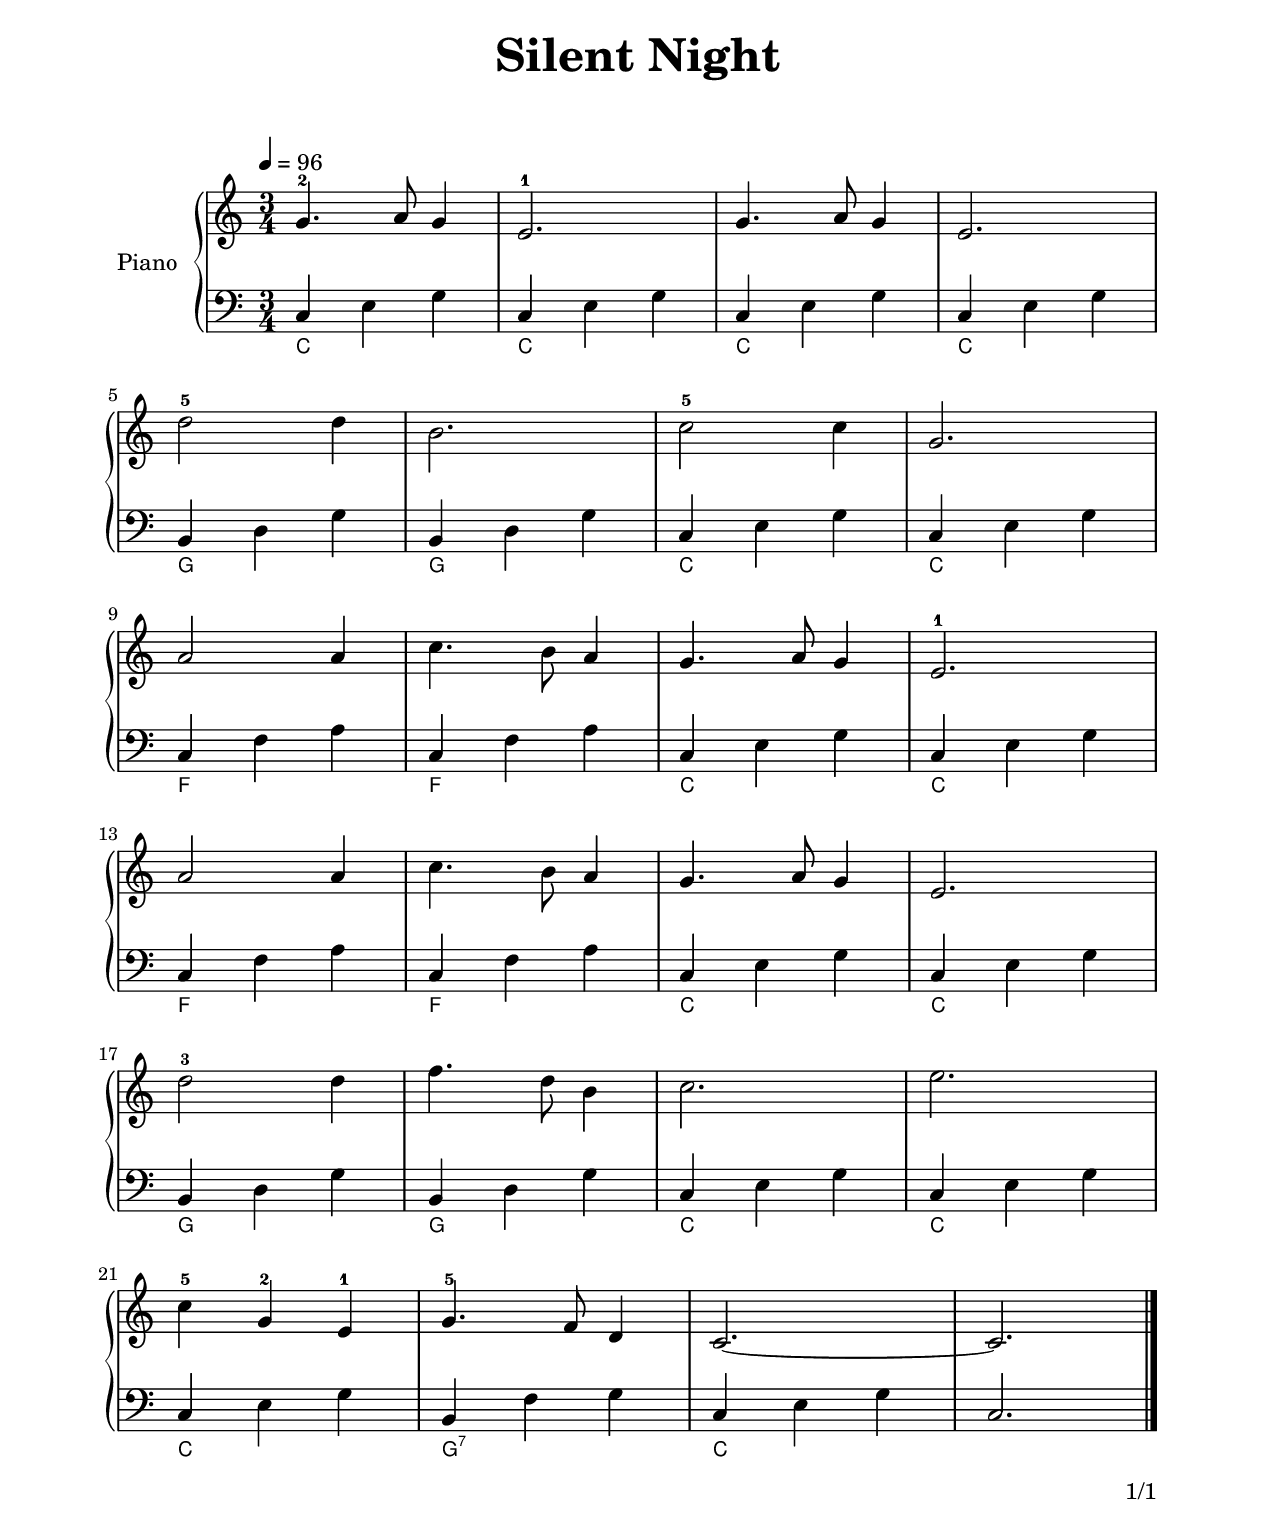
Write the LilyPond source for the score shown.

\version "2.24.3"
\include "../settings.v1.ly"

\header {
  title = \markup \override #'((font-size . 6)) "Silent Night"
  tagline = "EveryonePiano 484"
}

\paper {
  total-page = 1
}

\markup \vspace #1.5

C      = { c4  e4 g4 }
F      = { c4  f4 a4 }
G      = { b,4 d4 g4 }
Gseven = { b,4 f4 g4 }

\score {
  \new PianoStaff \with {
    instrumentName = "Piano"
  } <<
    \new Staff {
      \tempo 4 = 96
      \clef treble
      \key c \major
      \time 3/4
      
      g'4.^2 a'8 g'4  | e'2.^1 | g'4. a'8 g'4  | e'2. | \break
      d''2^5     d''4 | b'2.   | c''2^5   c''4 | g'2. | \break
      
      a'2    a'4  | c''4. b'8  a'4 | g'4. a'8 g'4 | e'2.^1 | \break
      a'2    a'4  | c''4. b'8  a'4 | g'4. a'8 g'4 | e'2.   | \break
      d''2^3 d''4 | f''4. d''8 b'4 | c''2.        | e''2.  | \break
      
      c''4^5 g'4^2 e'4^1 | g'4.^5 f'8 d'4 | c'2.~ | c'2. | \bar "|."
    }
    \new Staff {
      \clef bass
      \key c \major
      \time 3/4
      
      \C | \C | \C | \C |
      \G | \G | \C | \C |
      
      \F | \F | \C | \C |
      \F | \F | \C | \C |
      \G | \G | \C | \C |
      
      \C | \Gseven | \C | c2. |
    }
    \chords {
      c2. | c2. | c2. | c2. |
      g2. | g2. | c2. | c2. |
      
      f2. | f2. | c2. | c2. |
      f2. | f2. | c2. | c2. |
      g2. | g2. | c2. | c2. |
      
      c2. | g2.:7 | c2. | r2. |
    }
  >>
  \layout {}
  \midi {}
}
